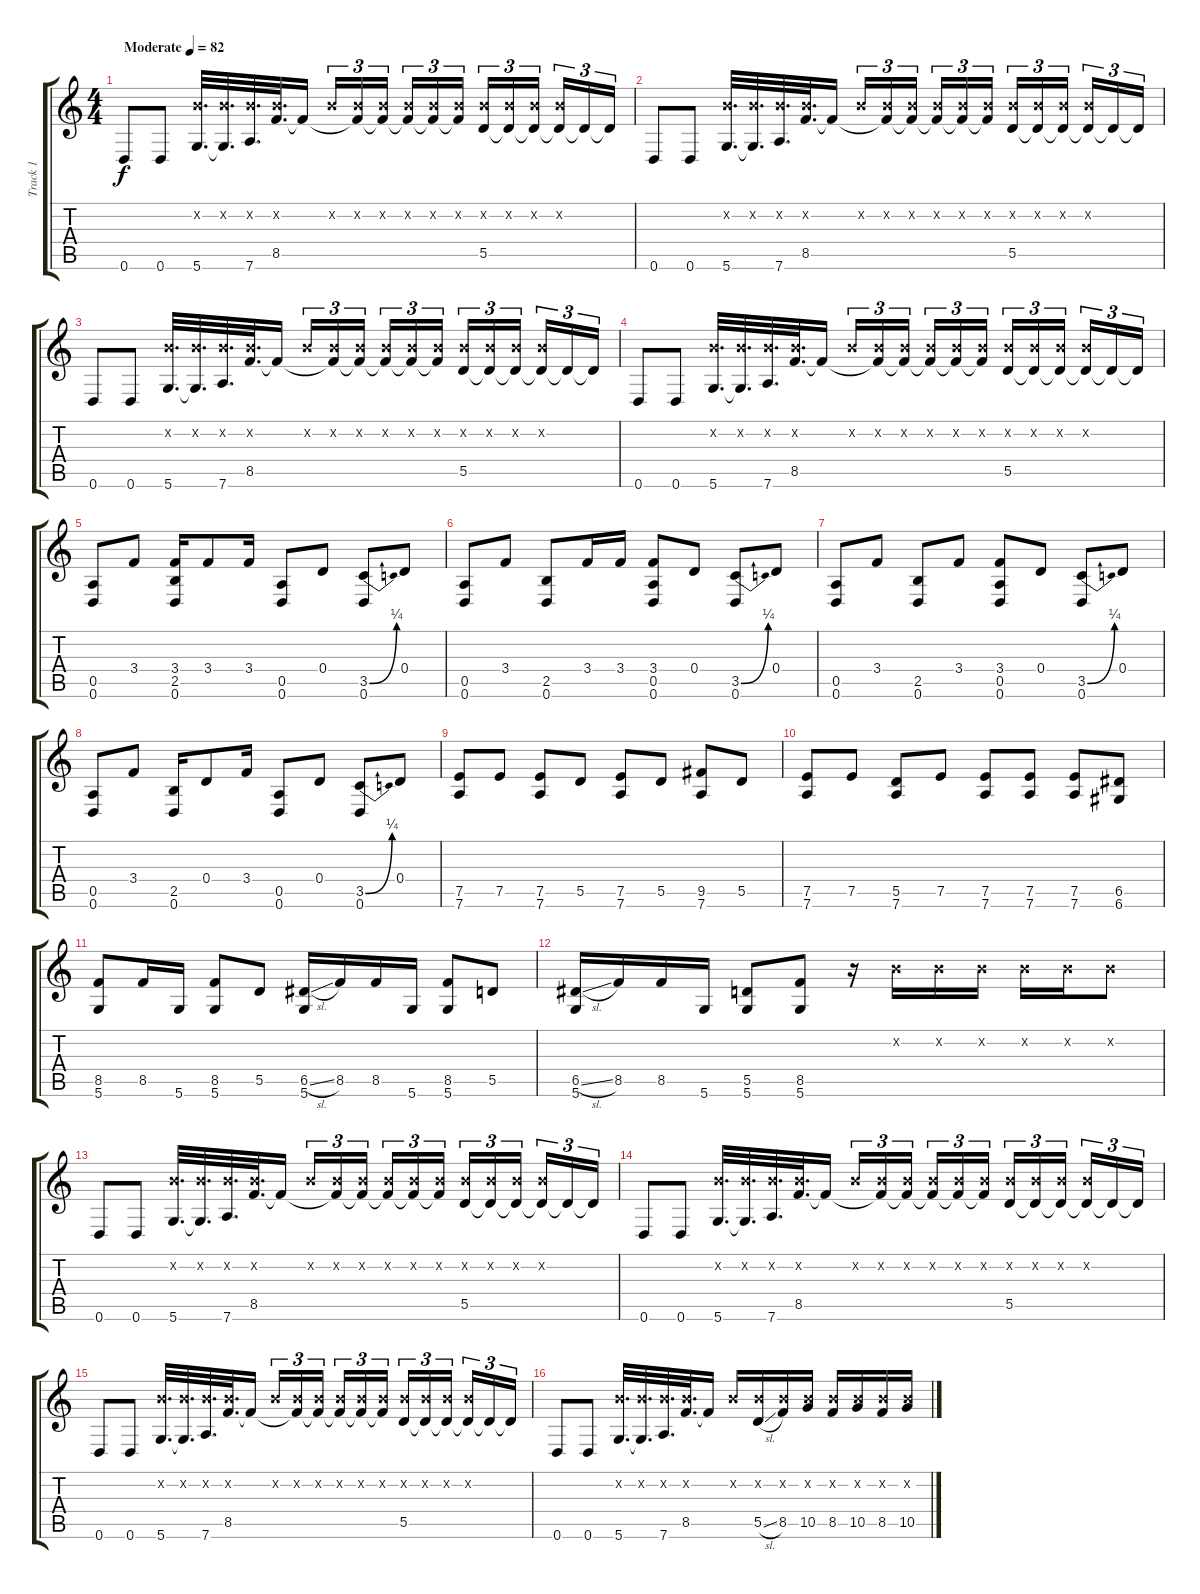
\track ("Track 1" "Track 1") {instrument acousticguitarsteel}
\staff {score tabs}
\tuning (E4 B3 G3 D3 A2 D2) {hide}
\ts (4 4)
\tempo (82 "Moderate")
\clef g2
\ks c
0.6.8{dy f instrument acousticguitarsteel} 0.6.8 (0.2{x} 5.6).32{d} (0.2{x} 5.6{t}).32{d} (0.2{x} 7.6).32{d} (0.2{x} 8.5).32{d} 8.5{t}.16 0.2{x}.16{tu (3 2)} (0.2{x} 8.5{t}).16{tu (3 2)} (0.2{x} 8.5{t}).16{tu (3 2) beam splitsecondary} (0.2{x} 8.5{t}).16{tu (3 2)} (0.2{x} 8.5{t}).16{tu (3 2)} (0.2{x} 8.5{t}).16{tu (3 2)} (0.2{x} 5.5).16{tu (3 2)} (0.2{x} 5.5{t}).16{tu (3 2)} (0.2{x} 5.5{t}).16{tu (3 2) beam splitsecondary} (0.2{x} 5.5{t}).16{tu (3 2)} 5.5{t}.16{tu (3 2)} 5.5{t}.16{tu (3 2)} |
0.6.8 0.6.8 (0.2{x} 5.6).32{d} (0.2{x} 5.6{t}).32{d} (0.2{x} 7.6).32{d} (0.2{x} 8.5).32{d} 8.5{t}.16 0.2{x}.16{tu (3 2)} (0.2{x} 8.5{t}).16{tu (3 2)} (0.2{x} 8.5{t}).16{tu (3 2) beam splitsecondary} (0.2{x} 8.5{t}).16{tu (3 2)} (0.2{x} 8.5{t}).16{tu (3 2)} (0.2{x} 8.5{t}).16{tu (3 2)} (0.2{x} 5.5).16{tu (3 2)} (0.2{x} 5.5{t}).16{tu (3 2)} (0.2{x} 5.5{t}).16{tu (3 2) beam splitsecondary} (0.2{x} 5.5{t}).16{tu (3 2)} 5.5{t}.16{tu (3 2)} 5.5{t}.16{tu (3 2)} |
0.6.8 0.6.8 (0.2{x} 5.6).32{d} (0.2{x} 5.6{t}).32{d} (0.2{x} 7.6).32{d} (0.2{x} 8.5).32{d} 8.5{t}.16 0.2{x}.16{tu (3 2)} (0.2{x} 8.5{t}).16{tu (3 2)} (0.2{x} 8.5{t}).16{tu (3 2) beam splitsecondary} (0.2{x} 8.5{t}).16{tu (3 2)} (0.2{x} 8.5{t}).16{tu (3 2)} (0.2{x} 8.5{t}).16{tu (3 2)} (0.2{x} 5.5).16{tu (3 2)} (0.2{x} 5.5{t}).16{tu (3 2)} (0.2{x} 5.5{t}).16{tu (3 2) beam splitsecondary} (0.2{x} 5.5{t}).16{tu (3 2)} 5.5{t}.16{tu (3 2)} 5.5{t}.16{tu (3 2)} |
0.6.8 0.6.8 (0.2{x} 5.6).32{d} (0.2{x} 5.6{t}).32{d} (0.2{x} 7.6).32{d} (0.2{x} 8.5).32{d} 8.5{t}.16 0.2{x}.16{tu (3 2)} (0.2{x} 8.5{t}).16{tu (3 2)} (0.2{x} 8.5{t}).16{tu (3 2) beam splitsecondary} (0.2{x} 8.5{t}).16{tu (3 2)} (0.2{x} 8.5{t}).16{tu (3 2)} (0.2{x} 8.5{t}).16{tu (3 2)} (0.2{x} 5.5).16{tu (3 2)} (0.2{x} 5.5{t}).16{tu (3 2)} (0.2{x} 5.5{t}).16{tu (3 2) beam splitsecondary} (0.2{x} 5.5{t}).16{tu (3 2)} 5.5{t}.16{tu (3 2)} 5.5{t}.16{tu (3 2)} |
(0.5 0.6).8 3.4.8 (3.4 2.5 0.6).16 3.4.8 3.4.16 (0.5 0.6).8 0.4.8 (3.5{be (bend 0 0 60 1)} 0.6).8 0.4.8 |
(0.5 0.6).8 3.4.8 (2.5 0.6).8 3.4.16 3.4.16 (3.4 0.5 0.6).8 0.4.8 (3.5{be (bend 0 0 60 1)} 0.6).8 0.4.8 |
(0.5 0.6).8 3.4.8 (2.5 0.6).8 3.4.8 (3.4 0.5 0.6).8 0.4.8 (3.5{be (bend 0 0 60 1)} 0.6).8 0.4.8 |
(0.5 0.6).8 3.4.8 (2.5 0.6).16 0.4.8 3.4.16 (0.5 0.6).8 0.4.8 (3.5{be (bend 0 0 60 1)} 0.6).8 0.4.8 |
(7.5 7.6).8 7.5.8 (7.5 7.6).8 5.5.8 (7.5 7.6).8 5.5.8 (9.5 7.6).8 5.5.8 |
(7.5 7.6).8 7.5.8 (5.5 7.6).8 7.5.8 (7.5 7.6).8 (7.5 7.6).8 (7.5 7.6).8 (6.5 6.6).8 |
(8.5 5.6).8 8.5.16 5.6.16 (8.5 5.6).8 5.5.8 (6.5{sl} 5.6).16 8.5.16 8.5.16 5.6.16 (8.5 5.6).8 5.5.8 |
(6.5{sl} 5.6).16 8.5.16 8.5.16 5.6.16 (5.5 5.6).8 (8.5 5.6).8 r.16 0.2{x}.16 0.2{x}.16 0.2{x}.16 0.2{x}.16 0.2{x}.16 0.2{x}.8 |
0.6.8 0.6.8 (0.2{x} 5.6).32{d} (0.2{x} 5.6{t}).32{d} (0.2{x} 7.6).32{d} (0.2{x} 8.5).32{d} 8.5{t}.16 0.2{x}.16{tu (3 2)} (0.2{x} 8.5{t}).16{tu (3 2)} (0.2{x} 8.5{t}).16{tu (3 2) beam splitsecondary} (0.2{x} 8.5{t}).16{tu (3 2)} (0.2{x} 8.5{t}).16{tu (3 2)} (0.2{x} 8.5{t}).16{tu (3 2)} (0.2{x} 5.5).16{tu (3 2)} (0.2{x} 5.5{t}).16{tu (3 2)} (0.2{x} 5.5{t}).16{tu (3 2) beam splitsecondary} (0.2{x} 5.5{t}).16{tu (3 2)} 5.5{t}.16{tu (3 2)} 5.5{t}.16{tu (3 2)} |
0.6.8 0.6.8 (0.2{x} 5.6).32{d} (0.2{x} 5.6{t}).32{d} (0.2{x} 7.6).32{d} (0.2{x} 8.5).32{d} 8.5{t}.16 0.2{x}.16{tu (3 2)} (0.2{x} 8.5{t}).16{tu (3 2)} (0.2{x} 8.5{t}).16{tu (3 2) beam splitsecondary} (0.2{x} 8.5{t}).16{tu (3 2)} (0.2{x} 8.5{t}).16{tu (3 2)} (0.2{x} 8.5{t}).16{tu (3 2)} (0.2{x} 5.5).16{tu (3 2)} (0.2{x} 5.5{t}).16{tu (3 2)} (0.2{x} 5.5{t}).16{tu (3 2) beam splitsecondary} (0.2{x} 5.5{t}).16{tu (3 2)} 5.5{t}.16{tu (3 2)} 5.5{t}.16{tu (3 2)} |
0.6.8 0.6.8 (0.2{x} 5.6).32{d} (0.2{x} 5.6{t}).32{d} (0.2{x} 7.6).32{d} (0.2{x} 8.5).32{d} 8.5{t}.16 0.2{x}.16{tu (3 2)} (0.2{x} 8.5{t}).16{tu (3 2)} (0.2{x} 8.5{t}).16{tu (3 2) beam splitsecondary} (0.2{x} 8.5{t}).16{tu (3 2)} (0.2{x} 8.5{t}).16{tu (3 2)} (0.2{x} 8.5{t}).16{tu (3 2)} (0.2{x} 5.5).16{tu (3 2)} (0.2{x} 5.5{t}).16{tu (3 2)} (0.2{x} 5.5{t}).16{tu (3 2) beam splitsecondary} (0.2{x} 5.5{t}).16{tu (3 2)} 5.5{t}.16{tu (3 2)} 5.5{t}.16{tu (3 2)} |
0.6.8 0.6.8 (0.2{x} 5.6).32{d} (0.2{x} 5.6{t}).32{d} (0.2{x} 7.6).32{d} (0.2{x} 8.5).32{d} 8.5{t}.16 0.2{x}.16 (0.2{x} 5.5{sl}).16 (0.2{x} 8.5).16 (0.2{x} 10.5).16 (0.2{x} 8.5).16 (0.2{x} 10.5).16 (0.2{x} 8.5).16 (0.2{x} 10.5).16
